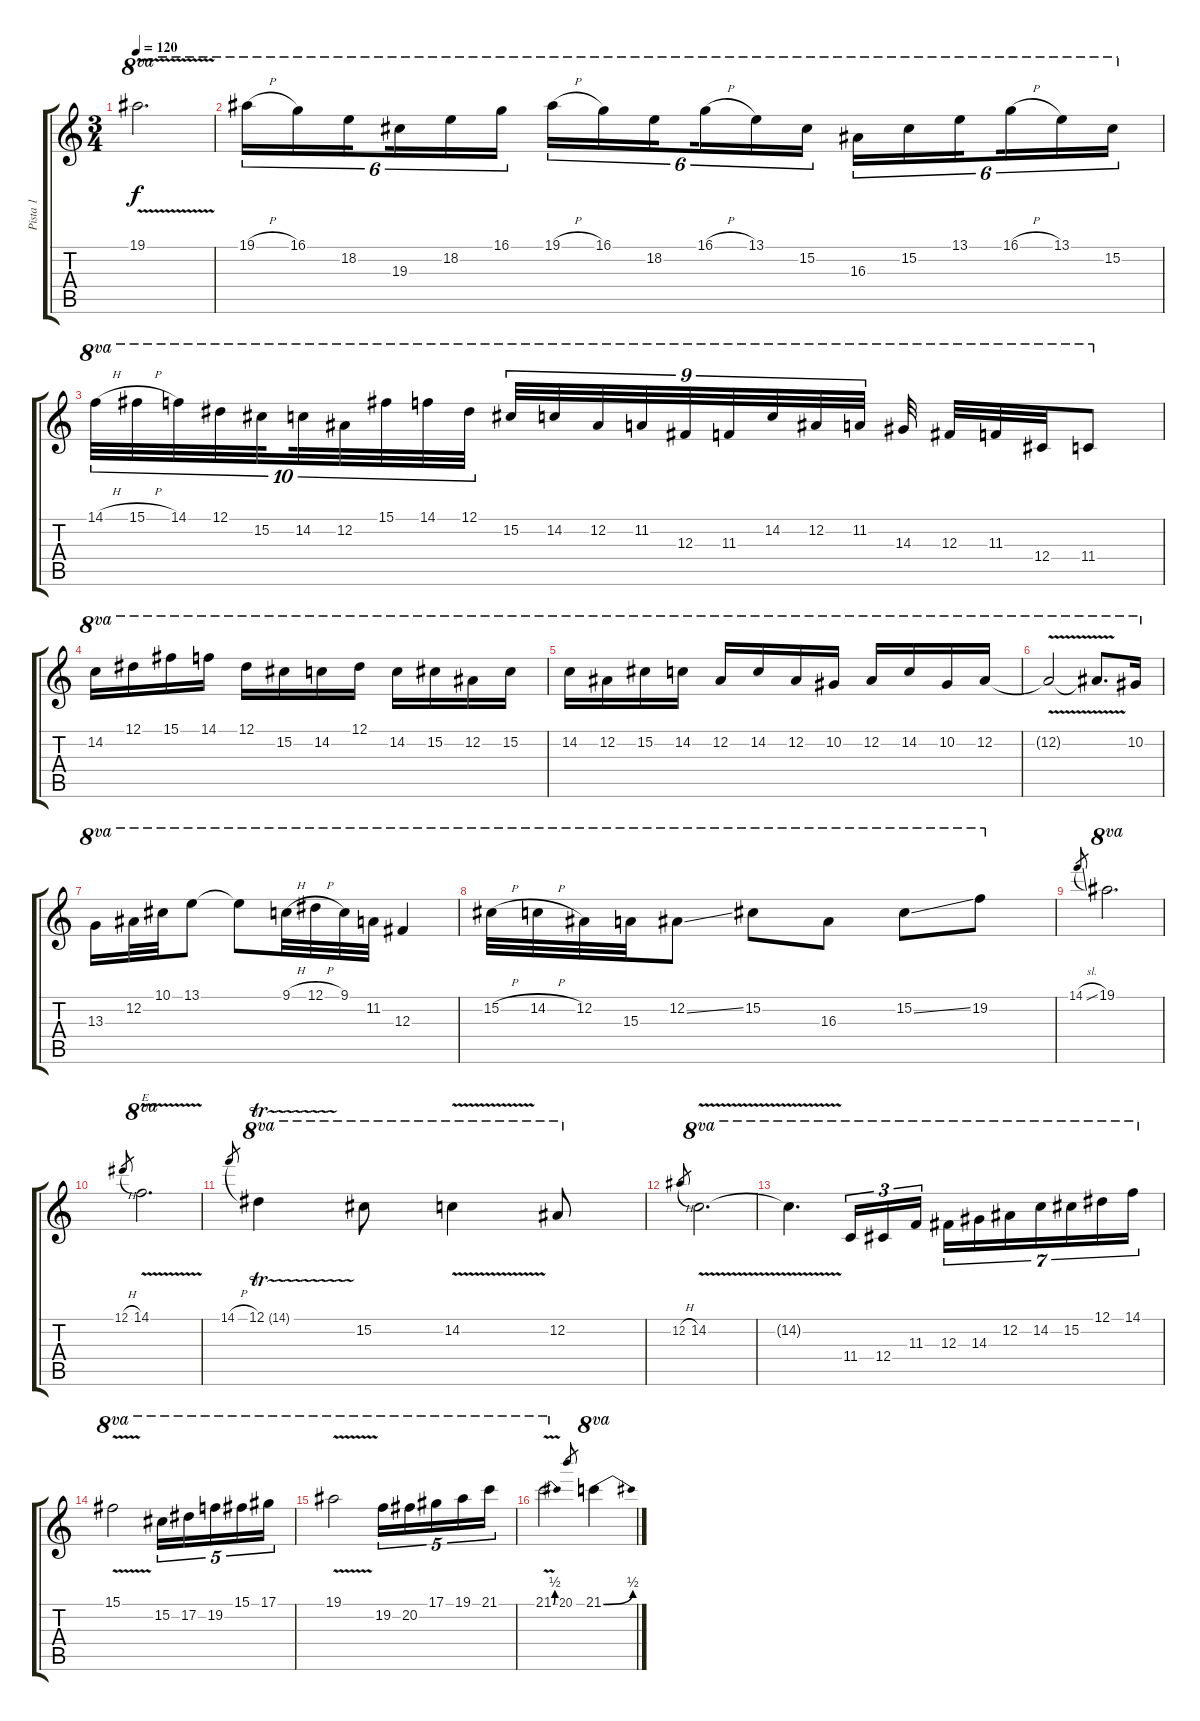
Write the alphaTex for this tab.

\track ("Pista 1" "Pista 1") {instrument overdrivenguitar}
\staff {score tabs}
\tuning (Eb4 Bb3 Gb3 Db3 Ab2 Eb2) {hide}
\ts (3 4)
\tempo 120
\clef g2
\ks c
19.1{v}.2{d ot 8va dy f} |
19.1{h}.16{tu (6 4) ot 8va} 16.1.16{tu (6 4) ot 8va} 18.2.16{tu (6 4) ot 8va beam splitsecondary} 19.3.16{tu (6 4) ot 8va} 18.2.16{tu (6 4) ot 8va} 16.1.16{tu (6 4) ot 8va} 19.1{h}.16{tu (6 4) ot 8va} 16.1.16{tu (6 4) ot 8va} 18.2.16{tu (6 4) ot 8va beam splitsecondary} 16.1{h}.16{tu (6 4) ot 8va} 13.1.16{tu (6 4) ot 8va} 15.2.16{tu (6 4) ot 8va} 16.3.16{tu (6 4) ot 8va} 15.2.16{tu (6 4) ot 8va} 13.1.16{tu (6 4) ot 8va beam splitsecondary} 16.1{h}.16{tu (6 4) ot 8va} 13.1.16{tu (6 4) ot 8va} 15.2.16{tu (6 4) ot 8va} |
14.1{h}.32{tu (10 8) ot 8va} 15.1{h}.32{tu (10 8) ot 8va} 14.1.32{tu (10 8) ot 8va} 12.1.32{tu (10 8) ot 8va} 15.2.32{tu (10 8) ot 8va beam splitsecondary} 14.2.32{tu (10 8) ot 8va} 12.2.32{tu (10 8) ot 8va} 15.1.32{tu (10 8) ot 8va} 14.1.32{tu (10 8) ot 8va} 12.1.32{tu (10 8) ot 8va} 15.2.32{tu (9 8) ot 8va} 14.2.32{tu (9 8) ot 8va} 12.2.32{tu (9 8) ot 8va} 11.2.32{tu (9 8) ot 8va} 12.3.32{tu (9 8) ot 8va} 11.3.32{tu (9 8) ot 8va} 14.2.32{tu (9 8) ot 8va} 12.2.32{tu (9 8) ot 8va} 11.2.32{tu (9 8) ot 8va} 14.3.32{ot 8va} 12.3.32{ot 8va} 11.3.32{ot 8va} 12.4.32{ot 8va} 11.4.8{ot 8va} |
14.2.16{ot 8va} 12.1.16{ot 8va} 15.1.16{ot 8va} 14.1.16{ot 8va} 12.1.16{ot 8va} 15.2.16{ot 8va} 14.2.16{ot 8va} 12.1.16{ot 8va} 14.2.16{ot 8va} 15.2.16{ot 8va} 12.2.16{ot 8va} 15.2.16{ot 8va} |
14.2.16{ot 8va} 12.2.16{ot 8va} 15.2.16{ot 8va} 14.2.16{ot 8va} 12.2.16{ot 8va} 14.2.16{ot 8va} 12.2.16{ot 8va} 10.2.16{ot 8va} 12.2.16{ot 8va} 14.2.16{ot 8va} 10.2.16{ot 8va} 12.2.16{ot 8va} |
12.2{v t}.2{ot 8va} 12.2{t}.8{d ot 8va} 10.2.16{ot 8va} |
13.3.16{ot 8va} 12.2.32{ot 8va} 10.1.32{ot 8va} 13.1.8{ot 8va} 13.1{t}.8{ot 8va} 9.1{h}.32{ot 8va} 12.1{h}.32{ot 8va} 9.1.32{ot 8va} 11.2.32{ot 8va} 12.3.4{ot 8va} |
15.2{h}.32{ot 8va} 14.2{h}.32{ot 8va} 12.2.32{ot 8va} 15.3.32{ot 8va} 12.2{ss}.8{ot 8va} 15.2.8{ot 8va} 16.3.8{ot 8va} 15.2{ss}.8{ot 8va} 19.2.8{ot 8va} |
14.1{sl}.8{gr} 19.1.2{d ot 8va} |
12.1{h}.8{gr} 14.1{v}.2{d ot 8va txt "E"} |
14.1{h}.8{gr} 12.1{tr (14 32)}.4{ot 8va} 15.2.8{ot 8va} 14.2{v}.4{ot 8va} 12.2.8{ot 8va} |
12.2{h}.8{gr} 14.2{v}.2{d ot 8va} |
14.2{t}.4{d ot 8va} 11.4.16{tu (3 2) ot 8va} 12.4.16{tu (3 2) ot 8va} 11.3.16{tu (3 2) ot 8va} 12.3.16{tu (7 4) ot 8va} 14.3.16{tu (7 4) ot 8va} 12.2.16{tu (7 4) ot 8va} 14.2.16{tu (7 4) ot 8va} 15.2.16{tu (7 4) ot 8va} 12.1.16{tu (7 4) ot 8va} 14.1.16{tu (7 4) ot 8va} |
15.1{v}.2{ot 8va} 15.2.16{tu (5 4) ot 8va} 17.2.16{tu (5 4) ot 8va} 19.2.16{tu (5 4) ot 8va} 15.1.16{tu (5 4) ot 8va} 17.1.16{tu (5 4) ot 8va} |
19.1{v}.2{ot 8va} 19.2.16{tu (5 4) ot 8va} 20.2.16{tu (5 4) ot 8va} 17.1.16{tu (5 4) ot 8va} 19.1.16{tu (5 4) ot 8va} 21.1.16{tu (5 4) ot 8va} |
21.1{be (bend 0 0 60 2) v}.2{ot 8va} 20.1.8{gr} 21.1{be (bend 0 0 60 2)}.4{ot 8va}
